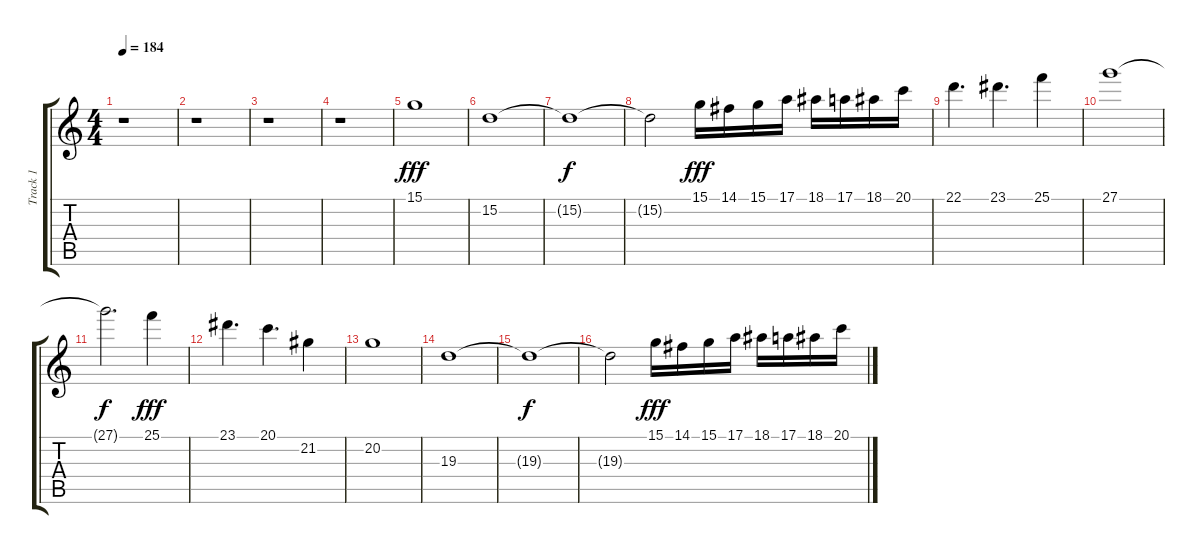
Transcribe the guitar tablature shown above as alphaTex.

\track ("Track 1" "Track 1") {instrument piccolo}
\staff {score tabs}
\tuning (E4 B3 G3 D3 A2 E2) {hide}
\ts (4 4)
\tempo 184
\clef g2
\ks c
r.1{dy fff} |
r.1 |
r.1 |
r.1 |
15.1.1 |
15.2.1 |
15.2{t}.1{dy f} |
15.2{t}.2 15.1.16{dy fff} 14.1.16 15.1.16 17.1.16 18.1.16 17.1.16 18.1.16 20.1.16 |
22.1.4{d} 23.1.4{d} 25.1.4 |
27.1.1 |
27.1{t}.2{d dy f} 25.1.4{dy fff} |
23.1.4{d} 20.1.4{d} 21.2.4 |
20.2.1 |
19.3.1 |
19.3{t}.1{dy f} |
19.3{t}.2 15.1.16{dy fff} 14.1.16 15.1.16 17.1.16 18.1.16 17.1.16 18.1.16 20.1.16
